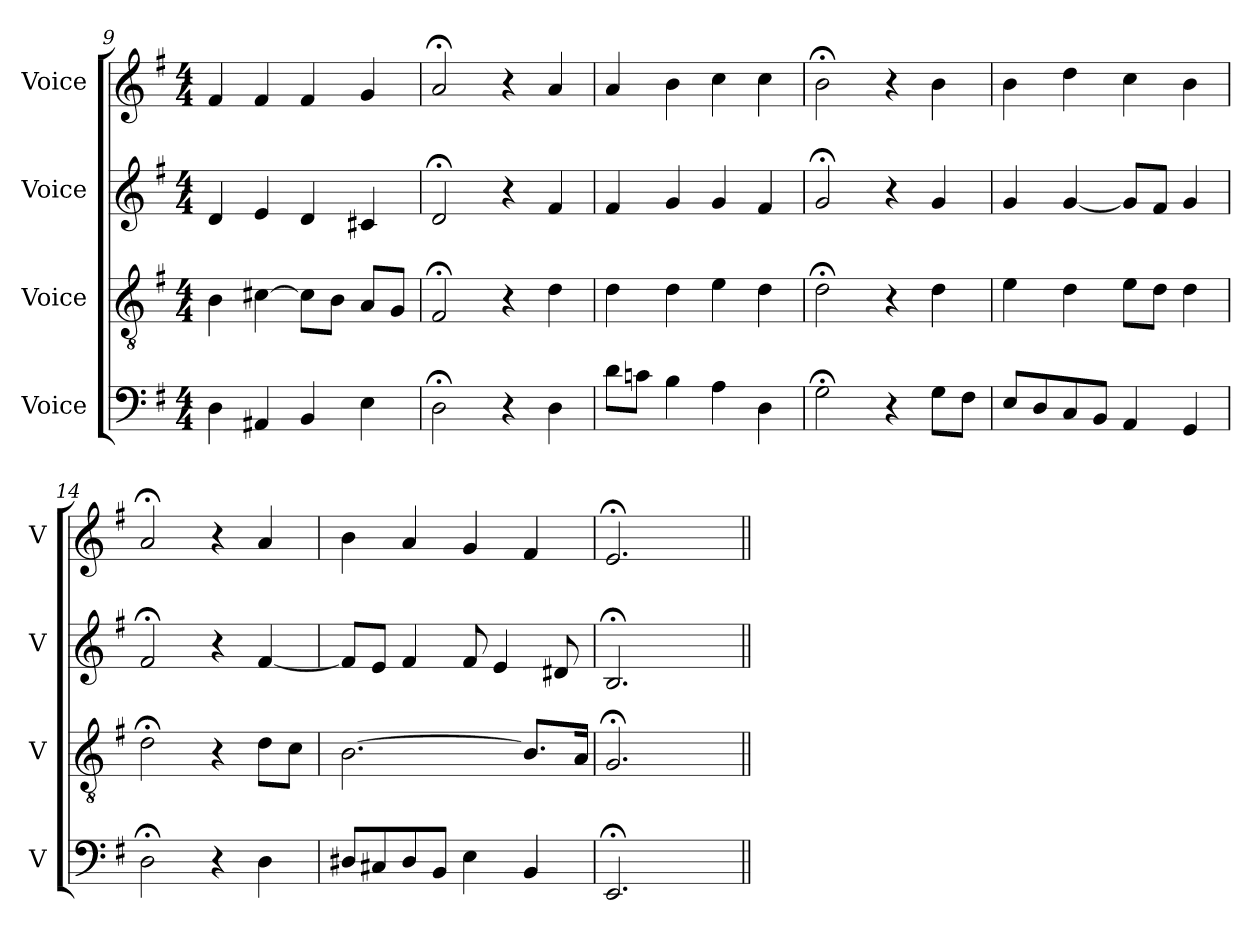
**kern	**kern	**kern	**kern
*part4	*part3	*part2	*part1
*staff4	*staff3	*staff2	*staff1
*I"Voice	*I"Voice	*I"Voice	*I"Voice
*I'V	*I'V	*I'V	*I'V
*clefF4	*clefGv2	*clefG2	*clefG2
*k[f#]	*k[f#]	*k[f#]	*k[f#]
*M4/4	*M4/4	*M4/4	*M4/4
=9	=9	=9	=9
4D\	4B\	4d/	4f#/
4AA#X/	[4c#X\	4e/	4f#/
4BB/	8c#\L]	4d/	4f#/
.	8B\J	.	.
4E\	8A/L	4c#X/	4g/
.	8G/J	.	.
!!LO:LB:g=z
=10	=10	=10	=10
2D;\	2F#;/	2d;/	2a;/
4r	4r	4r	4r
4D\	4d\	4f#/	4a/
=11	=11	=11	=11
8d\L	4d\	4f#/	4a/
8cn\J	.	.	.
4B\	4d\	4g/	4b\
4A\	4e\	4g/	4cc\
4D\	4d\	4f#/	4cc\
=12	=12	=12	=12
2G;\	2d;\	2g;/	2b;\
4r	4r	4r	4r
8G\L	4d\	4g/	4b\
8F#\J	.	.	.
=13	=13	=13	=13
8E/L	4e\	4g/	4b\
8D/	.	.	.
8C/	4d\	[4g/	4dd\
8BB/J	.	.	.
4AA/	8e\L	8g/L]	4cc\
.	8d\J	8f#/J	.
4GG/	4d\	4g/	4b\
=14	=14	=14	=14
2D;\	2d;\	2f#;/	2a;/
4r	4r	4r	4r
4D\	8d\L	[4f#/	4a/
.	8c\J	.	.
!!LO:PB:g=z
=15	=15	=15	=15
8D#X/L	[2.B\	8f#/L]	4b\
8C#X/	.	8e/J	.
8D#/	.	4f#/	4a/
8BB/J	.	.	.
4E\	.	8f#/	4g/
.	.	4e/	.
4BB/	8.B/L]	.	4f#/
.	.	8d#X/	.
.	16A/Jk	.	.
=16	=16	=16	=16
2.EE;/	2.G;/	2.B;/	2.e;/
4ryy	4ryy	4ryy	4ryy
=||	=||	=||	=||
*-	*-	*-	*-
